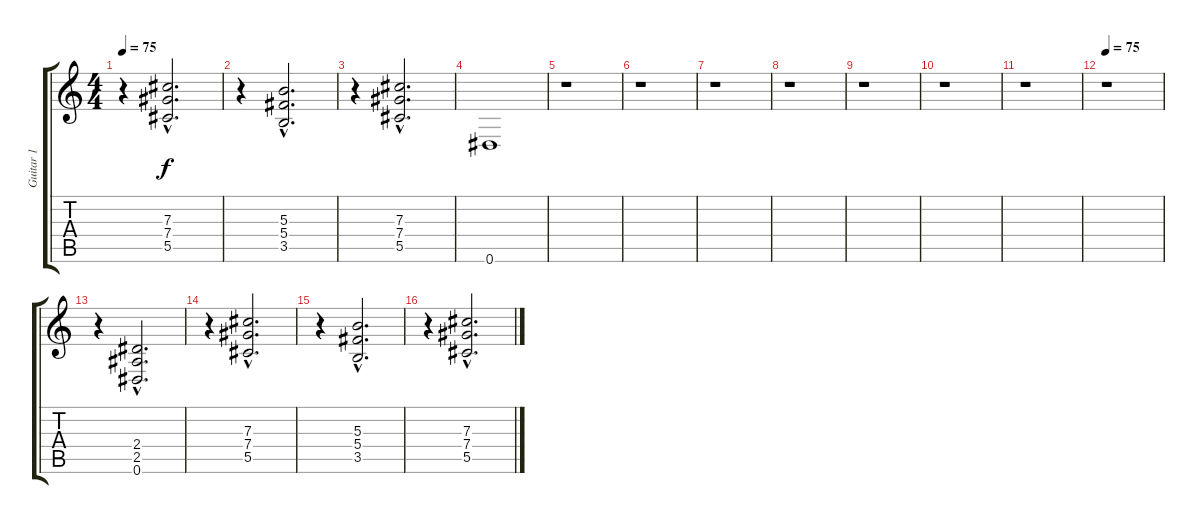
\track ("Guitar 1" "Guitar 1") {instrument distortionguitar}
\staff {score tabs}
\tuning (Eb4 Bb3 Gb3 Db3 Ab2 Eb2) {hide}
\ts (4 4)
\tempo 75
\clef g2
\ks c
r.4{dy f} (7.3{hac} 7.4{hac} 5.5{hac}).2{d} |
r.4 (5.3{hac} 5.4{hac} 3.5{hac}).2{d} |
r.4 (7.3{hac} 7.4{hac} 5.5{hac}).2{d} |
0.6.1 |
r.1 |
r.1 |
r.1 |
r.1 |
r.1 |
r.1 |
r.1 |
\tempo 75
r.1 |
r.4 (2.4{hac} 2.5{hac} 0.6{hac}).2{d} |
r.4 (7.3{hac} 7.4{hac} 5.5{hac}).2{d} |
r.4 (5.3{hac} 5.4{hac} 3.5{hac}).2{d} |
r.4 (7.3{hac} 7.4{hac} 5.5{hac}).2{d}
